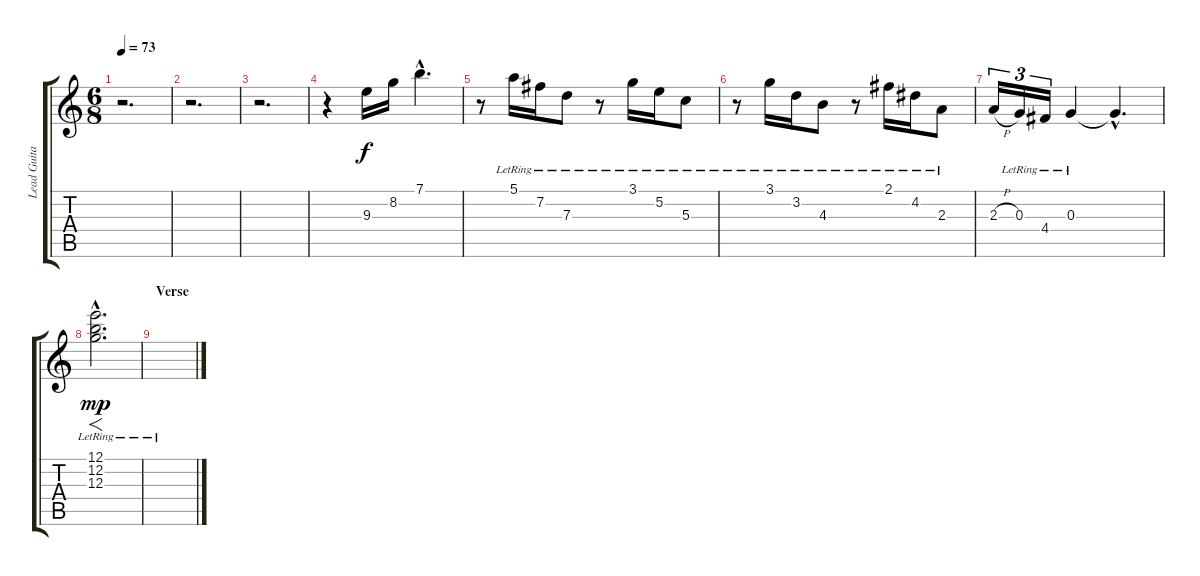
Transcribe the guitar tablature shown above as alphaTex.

\track ("Lead Guitar" "Lead Guita") {instrument electricguitarclean}
\staff {score tabs}
\tuning (E4 B3 G3 D3 A2 E2) {hide}
\ts (6 8)
\tempo 73
\clef g2
\ks c
r.2{d dy f} |
r.2{d} |
r.2{d} |
r.4 9.3.16 8.2.16 7.1{hac}.4{d} |
r.8 5.1{lr}.16 7.2{lr}.16 7.3{lr}.8 r.8 3.1{lr}.16 5.2{lr}.16 5.3{lr}.8 |
r.8 3.1{lr}.16 3.2{lr}.16 4.3{lr}.8 r.8 2.1{lr}.16 4.2{lr}.16 2.3{lr}.8 |
2.3{h}.16{tu (3 2)} 0.3{lr}.16{tu (3 2)} 4.4{lr}.16{tu (3 2)} 0.3{lr}.4 0.3{hac t}.4{d} |
(12.1{hac lr} 12.2{hac lr} 12.3{hac lr}).2{f d dy mp instrument distortionguitar} |
\section ("" "Verse")
